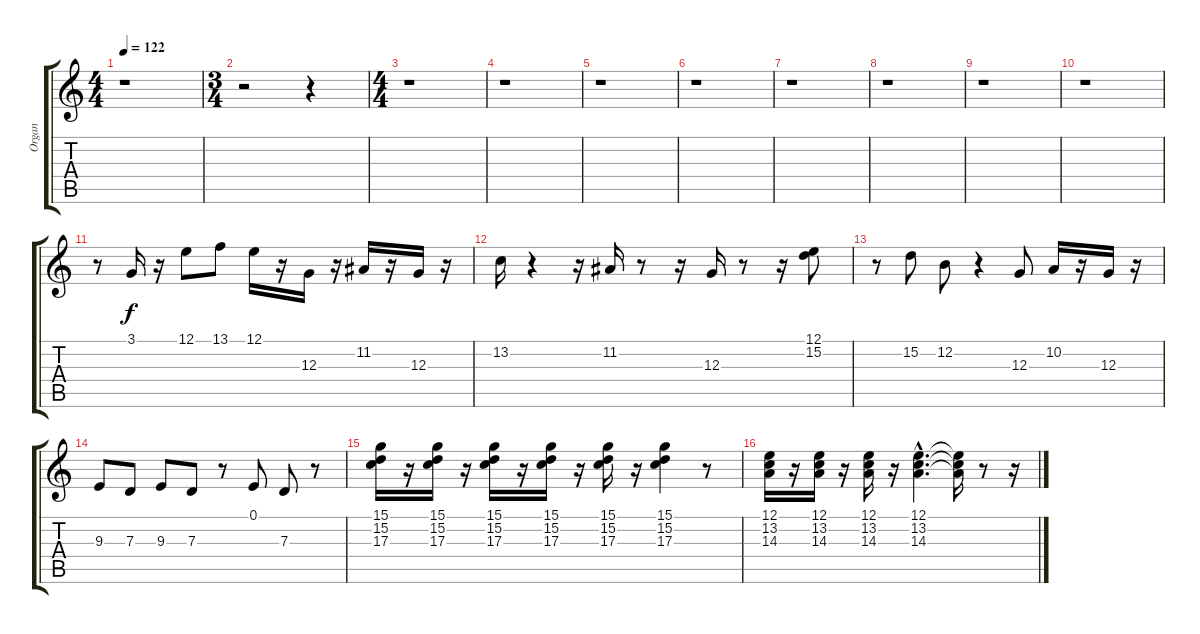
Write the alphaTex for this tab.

\track ("Organ" "Organ") {instrument drawbarorgan}
\staff {score tabs}
\tuning (E4 B3 G3 D3 A2 E2) {hide}
\ts (4 4)
\tempo 122
\clef g2
\ks c
r.1{dy f} |
\ts (3 4)
r.2 r.4 |
\ts (4 4)
r.1 |
r.1 |
r.1 |
r.1 |
r.1 |
r.1 |
r.1 |
r.1 |
r.8 3.1.16 r.16 12.1.8 13.1.8 12.1.16 r.16 12.3.16 r.16 11.2.16 r.16 12.3.16 r.16 |
13.2.16 r.4 r.16 11.2.16 r.8 r.16 12.3.16 r.8 r.16 (12.1 15.2).8 |
r.8 15.2.8 12.2.8 r.4 12.3.8 10.2.16 r.16 12.3.16 r.16 |
9.3.8 7.3.8 9.3.8 7.3.8 r.8 0.1.8 7.3.8 r.8 |
(15.1 15.2 17.3).16 r.16 (15.1 15.2 17.3).16 r.16 (15.1 15.2 17.3).16 r.16 (15.1 15.2 17.3).16 r.16 (15.1 15.2 17.3).16 r.16 (15.1 15.2 17.3).4 r.8 |
(12.1 13.2 14.3).16 r.16 (12.1 13.2 14.3).16 r.16 (12.1 13.2 14.3).16 r.16 (12.1{hac} 13.2{hac} 14.3{hac}).4{d} (12.1{t} 13.2{t} 14.3{t}).16 r.8 r.16
